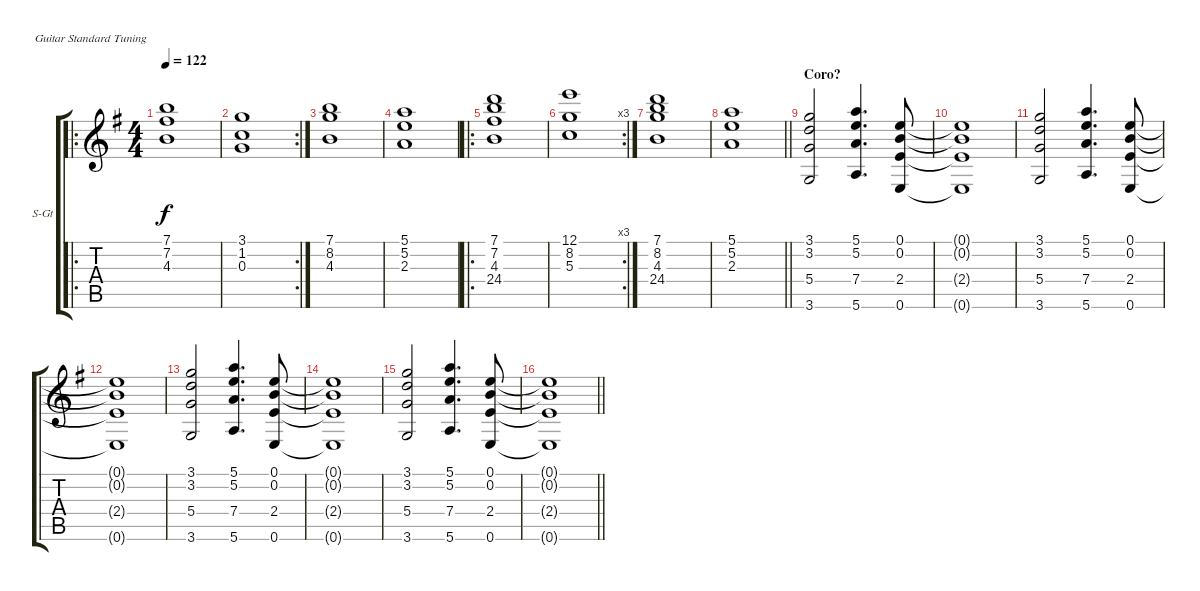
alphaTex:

\bracketExtendMode groupsimilarinstruments
\firstSystemTrackNameOrientation horizontal
\otherSystemsTrackNameOrientation horizontal
\track ("Ensemble Strings" "S-Gt") {instrument stringensemble1}
\staff {score tabs}
\tuning (E4 B3 G3 D3 A2 E2)
\displaytranspose 12
\ro
\ts (4 4)
\tempo 122
\clef g2
\ks g
(7.1 7.2 4.3).1{dy f} |
\rc 2
(3.1 1.2 0.3).1 |
(7.1 8.2 4.3).1 |
(5.1 5.2 2.3).1 |
\ro
(7.1 7.2 4.3 24.4).1 |
\rc 3
(12.1 8.2 5.3).1 |
(7.1 8.2 4.3 24.4).1 |
\barLineRight lightlight
(5.1 5.2 2.3).1 |
\section ("" "Coro?")
(3.1 3.2 5.4 3.6).2 (5.1 5.2 7.4 5.6).4{d} (0.1 0.2 2.4 0.6).8 |
(0.1{t} 0.2{t} 2.4{t} 0.6{t}).1 |
(3.1 3.2 5.4 3.6).2 (5.1 5.2 7.4 5.6).4{d} (0.1 0.2 2.4 0.6).8 |
(0.1{t} 0.2{t} 2.4{t} 0.6{t}).1 |
(3.1 3.2 5.4 3.6).2 (5.1 5.2 7.4 5.6).4{d} (0.1 0.2 2.4 0.6).8 |
(0.1{t} 0.2{t} 2.4{t} 0.6{t}).1 |
(3.1 3.2 5.4 3.6).2 (5.1 5.2 7.4 5.6).4{d} (0.1 0.2 2.4 0.6).8 |
\barLineRight lightlight
(0.1{t} 0.2{t} 2.4{t} 0.6{t}).1
